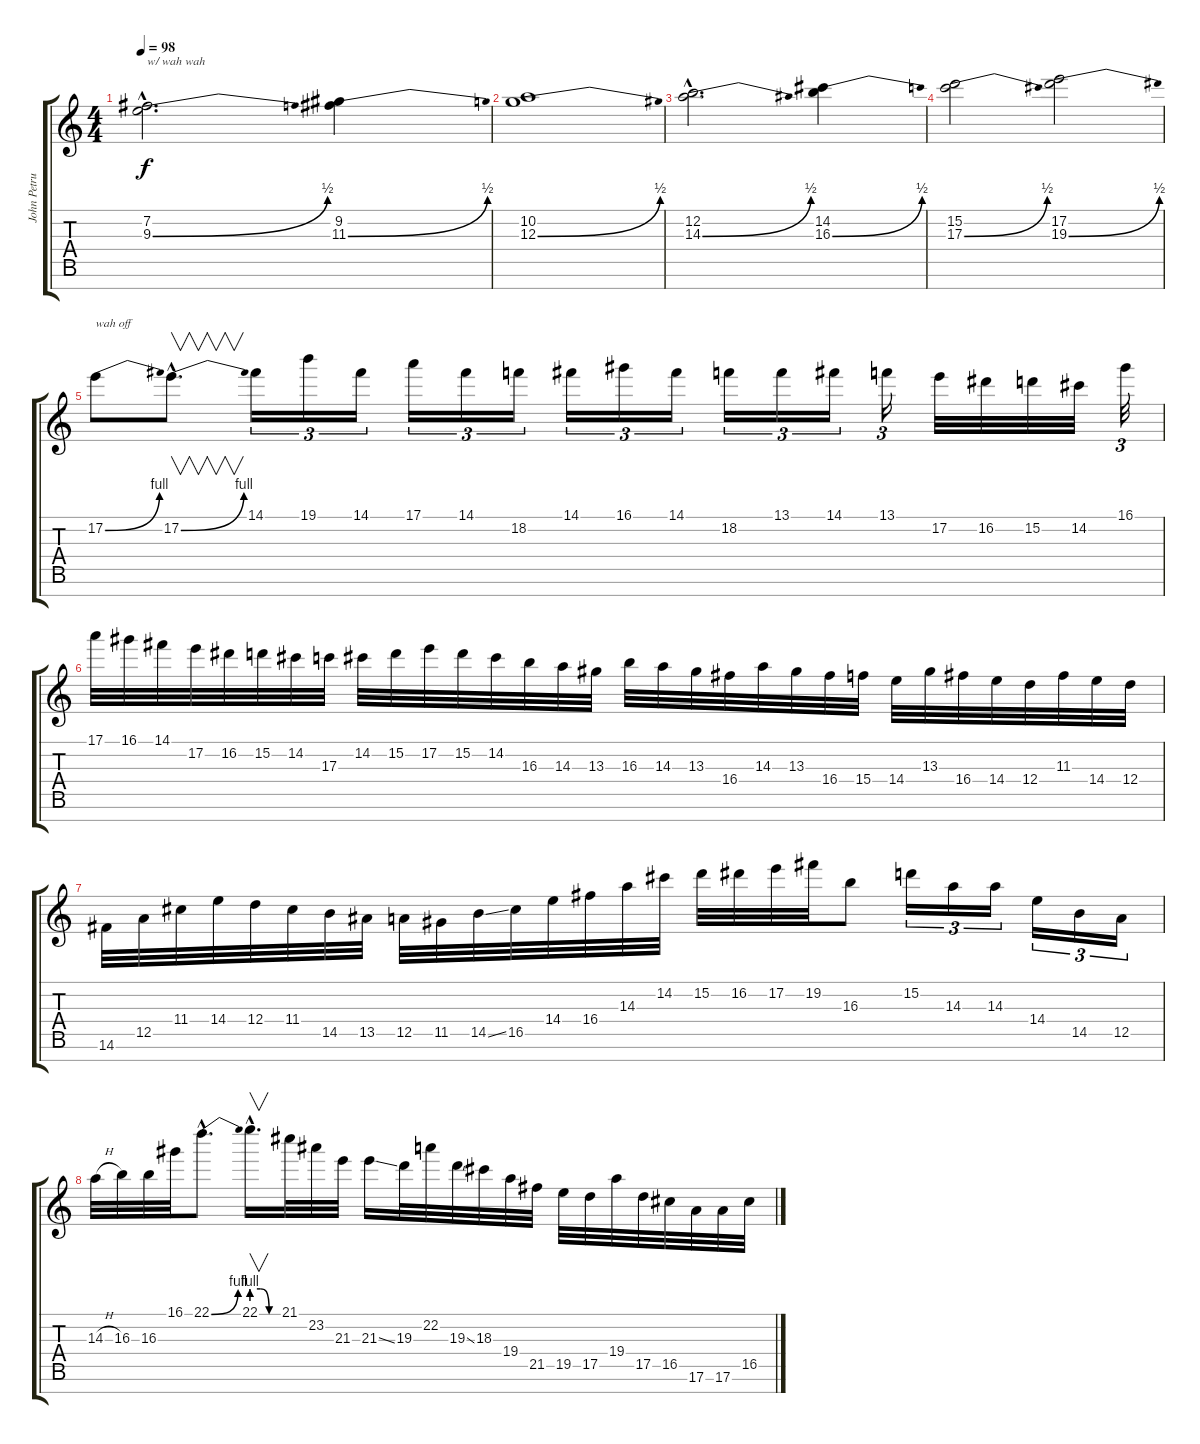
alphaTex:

\track ("John Petrucci solo" "John Petru") {instrument distortionguitar}
\staff {score tabs}
\tuning (E4 B3 G3 D3 A2 E2 B1) {hide}
\ts (4 4)
\tempo 98
\clef g2
\ks c
(7.2{hac} 9.3{be (bend 0 0 60 2) hac}).2{d txt "w/ wah wah" dy f} (9.2 11.3{be (bend 0 0 60 2)}).4 |
(10.2 12.3{be (bend 0 0 60 2)}).1 |
(12.2{hac} 14.3{be (bend 0 0 60 2) hac}).2{d} (14.2 16.3{be (bend 0 0 60 2)}).4 |
(15.2 17.3{be (bend 0 0 60 2)}).2 (17.2 19.3{be (bend 0 0 60 2)}).2 |
17.2{be (bend 0 0 60 4)}.8{txt "wah off"} 17.2{be (bend 0 0 60 4) hac}.8{v d} 14.1.16{tu (3 2)} 19.1.16{tu (3 2)} 14.1.16{tu (3 2)} 17.1.16{tu (3 2)} 14.1.16{tu (3 2)} 18.2.16{tu (3 2)} 14.1.16{tu (3 2)} 16.1.16{tu (3 2)} 14.1.16{tu (3 2)} 18.2.16{tu (3 2)} 13.1.16{tu (3 2)} 14.1.16{tu (3 2)} 13.1.16{tu (3 2)} 17.2.32 16.2.32 15.2.32 14.2.32 16.1.32{tu (3 2)} |
17.1.32 16.1.32 14.1.32 17.2.32 16.2.32 15.2.32 14.2.32 17.3.32 14.2.32 15.2.32 17.2.32 15.2.32 14.2.32 16.3.32 14.3.32 13.3.32 16.3.32 14.3.32 13.3.32 16.4.32 14.3.32 13.3.32 16.4.32 15.4.32 14.4.32 13.3.32 16.4.32 14.4.32 12.4.32 11.3.32 14.4.32 12.4.32 |
14.6.32 12.5.32 11.4.32 14.4.32 12.4.32 11.4.32 14.5.32 13.5.32 12.5.32 11.5.32 14.5{ss}.32 16.5.32 14.4.32 16.4.32 14.3.32 14.2.32 15.2.32 16.2.32 17.2.32 19.2.32 16.3.8 15.2.16{tu (3 2)} 14.3.16{tu (3 2)} 14.3.16{tu (3 2)} 14.4.16{tu (3 2)} 14.5.16{tu (3 2)} 12.5.16{tu (3 2)} |
14.3{h}.32 16.3.32 16.3.32 16.1.32 22.1{be (bend 0 0 60 4) hac}.8{d} 22.1{be (custom 0 4 20 4 40 0 60 0) hac}.16{v d} 21.1.32 23.2.32 21.3.32 21.3{ss}.16 19.3.32 22.2.32 19.3{ss}.32 18.3.32 19.4.32 21.5.32 19.5.32 17.5.32 19.4.32 17.5.32 16.5.32 17.6.32 17.6.32 16.5.32
